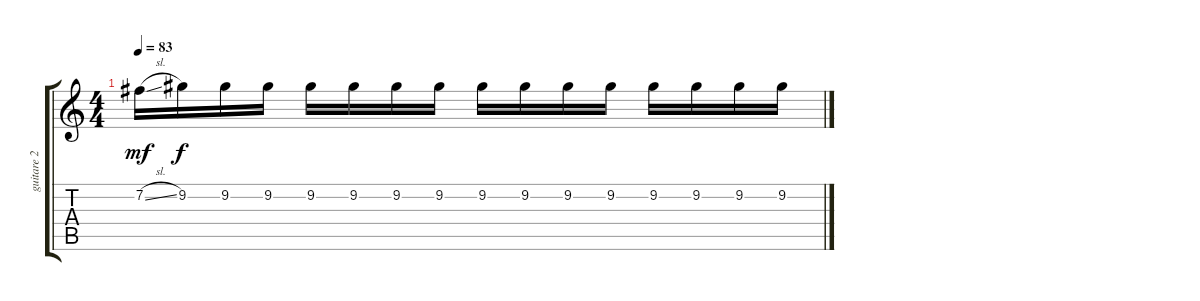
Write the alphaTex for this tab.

\track ("guitare 2 Ga." "guitare 2 ") {instrument acousticguitarnylon}
\staff {score tabs}
\tuning (E4 B3 G3 D3 A2 E2) {hide}
\ts (4 4)
\tempo 83
\clef g2
\ks c
7.2{sl}.16{dy mf} 9.2.16{dy f} 9.2.16 9.2.16 9.2.16 9.2.16 9.2.16 9.2.16 9.2.16 9.2.16 9.2.16 9.2.16 9.2.16 9.2.16 9.2.16 9.2.16
